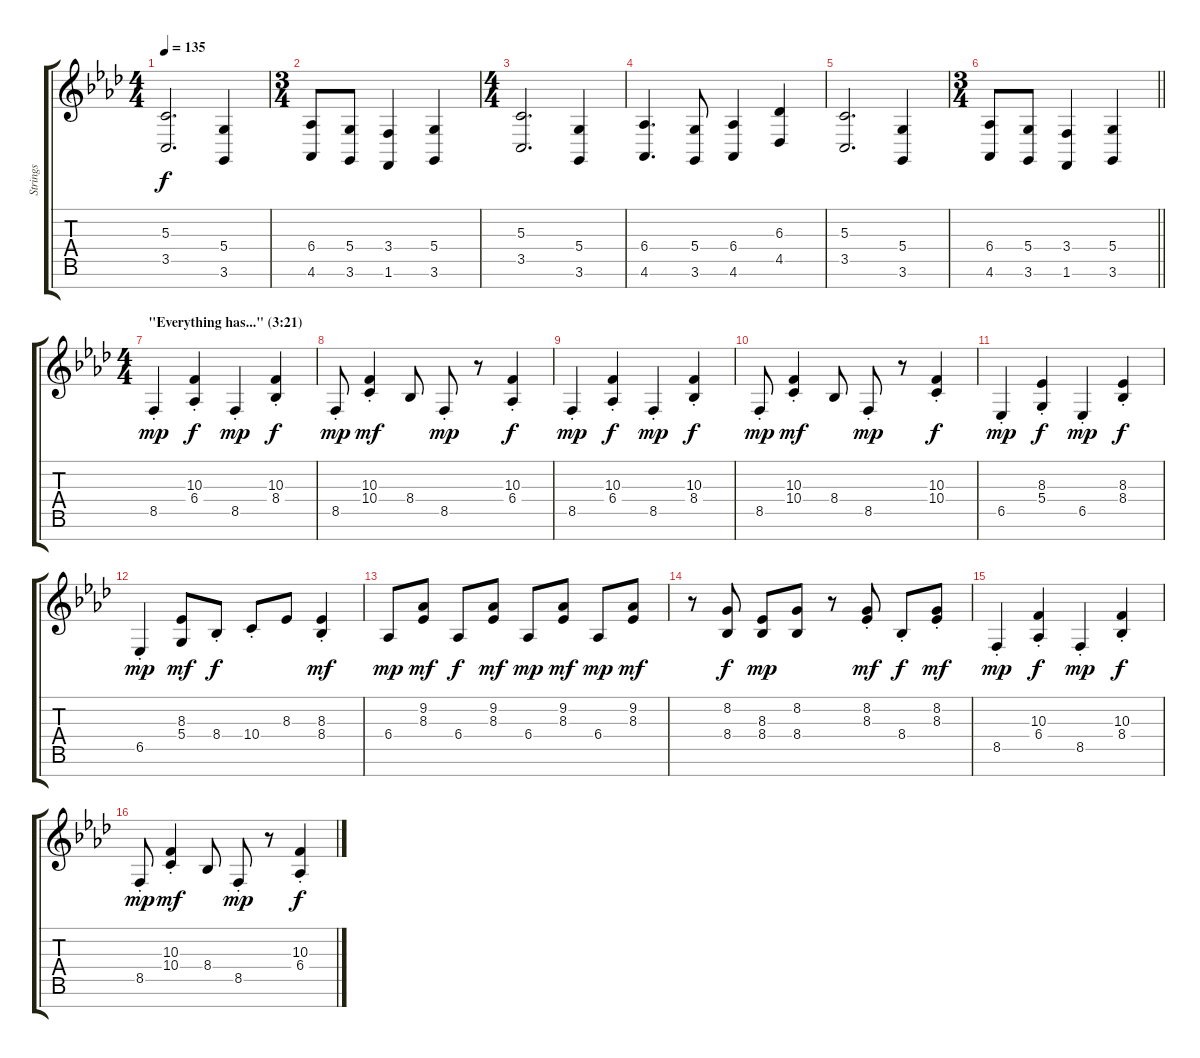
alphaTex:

\track ("Strings" "Strings") {instrument stringensemble1}
\staff {score tabs}
\tuning (E4 B3 G3 D3 A2 E2 B1) {hide}
\ts (4 4)
\tempo 135
\clef g2
\ks fminor
(5.3 3.5).2{d dy f} (5.4 3.6).4 |
\ts (3 4)
(6.4 4.6).8 (5.4 3.6).8 (3.4 1.6).4 (5.4 3.6).4 |
\ts (4 4)
(5.3 3.5).2{d} (5.4 3.6).4 |
(6.4 4.6).4{d} (5.4 3.6).8 (6.4 4.6).4 (6.3 4.5).4 |
(5.3 3.5).2{d} (5.4 3.6).4 |
\ts (3 4)
\barLineRight lightlight
(6.4 4.6).8 (5.4 3.6).8 (3.4 1.6).4 (5.4 3.6).4 |
\ts (4 4)
\section ("" "\"Everything has...\" (3:21)")
8.5{st}.4{dy mp} (10.3{st} 6.4{st}).4{dy f volume 9 balance 12} 8.5{st}.4{dy mp} (10.3{st} 8.4{st}).4{dy f} |
8.5{st}.8{dy mp} (10.3{st} 10.4{st}).4{dy mf} 8.4.8 8.5{st}.8{dy mp} r.8 (10.3{st} 6.4{st}).4{dy f} |
8.5{st}.4{dy mp} (10.3{st} 6.4{st}).4{dy f} 8.5{st}.4{dy mp} (10.3{st} 8.4{st}).4{dy f} |
8.5{st}.8{dy mp} (10.3{st} 10.4{st}).4{dy mf} 8.4.8 8.5{st}.8{dy mp} r.8 (10.3{st} 10.4{st}).4{dy f} |
6.5{st}.4{dy mp} (8.3{st} 5.4{st}).4{dy f} 6.5{st}.4{dy mp} (8.3{st} 8.4{st}).4{dy f} |
6.5{st}.4{dy mp} (8.3 5.4).8{dy mf} 8.4{st}.8{dy f} 10.4{st}.8 8.3.8 (8.3{st} 8.4{st}).4{dy mf} |
6.4.8{dy mp} (9.2 8.3).8{dy mf} 6.4.8{dy f} (9.2 8.3).8{dy mf} 6.4.8{dy mp} (9.2 8.3).8{dy mf} 6.4.8{dy mp} (9.2 8.3).8{dy mf} |
r.8 (8.2 8.4).8{dy f} (8.3 8.4).8{dy mp} (8.2 8.4).8 r.8 (8.2 8.3{st}).8{dy mf} 8.4{st}.8{dy f} (8.2 8.3{st}).8{dy mf} |
8.5{st}.4{dy mp} (10.3{st} 6.4{st}).4{dy f volume 9 balance 12} 8.5{st}.4{dy mp} (10.3{st} 8.4{st}).4{dy f} |
8.5{st}.8{dy mp} (10.3{st} 10.4{st}).4{dy mf} 8.4.8 8.5{st}.8{dy mp} r.8 (10.3{st} 6.4{st}).4{dy f}
